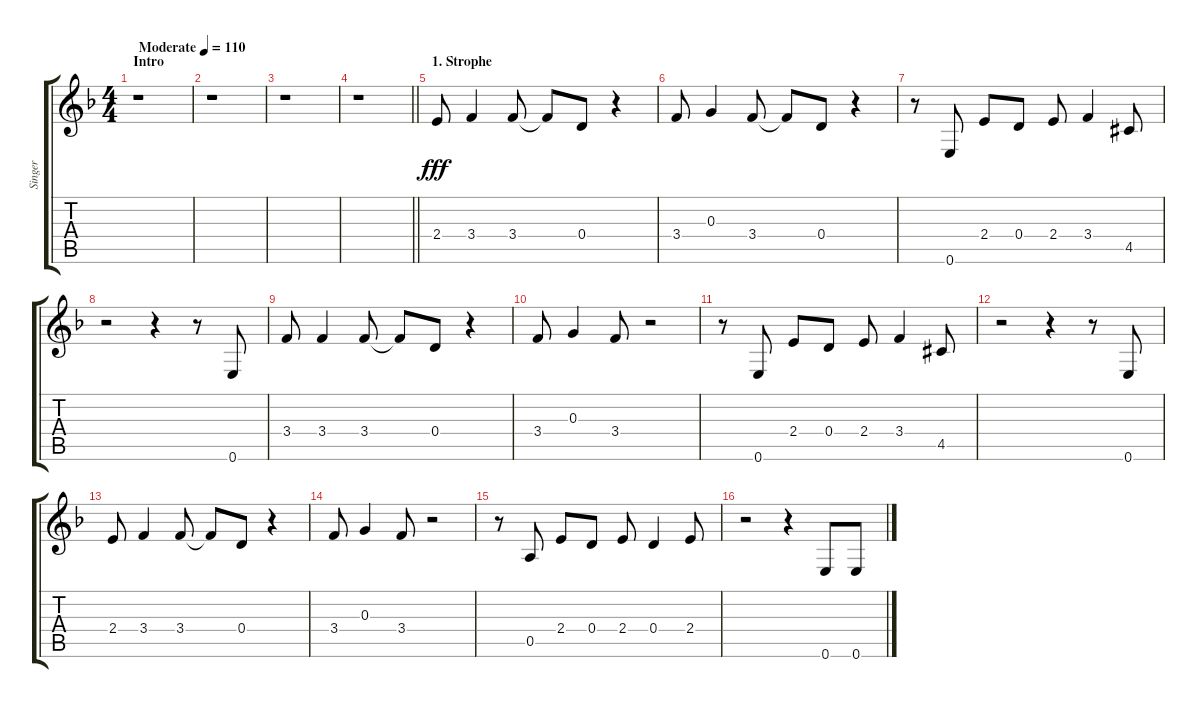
\track ("Singer" "Singer") {instrument electricguitarclean}
\staff {score tabs}
\tuning (E4 B3 G3 D3 A2 E2) {hide}
\ts (4 4)
\section ("" "Intro")
\tempo (110 "Moderate")
\clef g2
\ks f
r.1{dy fff instrument electricguitarclean} |
r.1 |
r.1 |
\barLineRight lightlight
r.1 |
\section ("" "1. Strophe")
2.4.8 3.4.4 3.4.8 3.4{t}.8 0.4.8 r.4 |
3.4.8 0.3.4 3.4.8 3.4{t}.8 0.4.8 r.4 |
r.8 0.6.8 2.4.8 0.4.8 2.4.8 3.4.4 4.5{acc #}.8 |
r.2 r.4 r.8 0.6.8 |
3.4.8 3.4.4 3.4.8 3.4{t}.8 0.4.8 r.4 |
3.4.8 0.3.4 3.4.8 r.2 |
r.8 0.6.8 2.4.8 0.4.8 2.4.8 3.4.4 4.5{acc #}.8 |
r.2 r.4 r.8 0.6.8 |
2.4.8 3.4.4 3.4.8 3.4{t}.8 0.4.8 r.4 |
3.4.8 0.3.4 3.4.8 r.2 |
r.8 0.5.8 2.4.8 0.4.8 2.4.8 0.4.4 2.4.8 |
r.2 r.4 0.6.8 0.6.8
